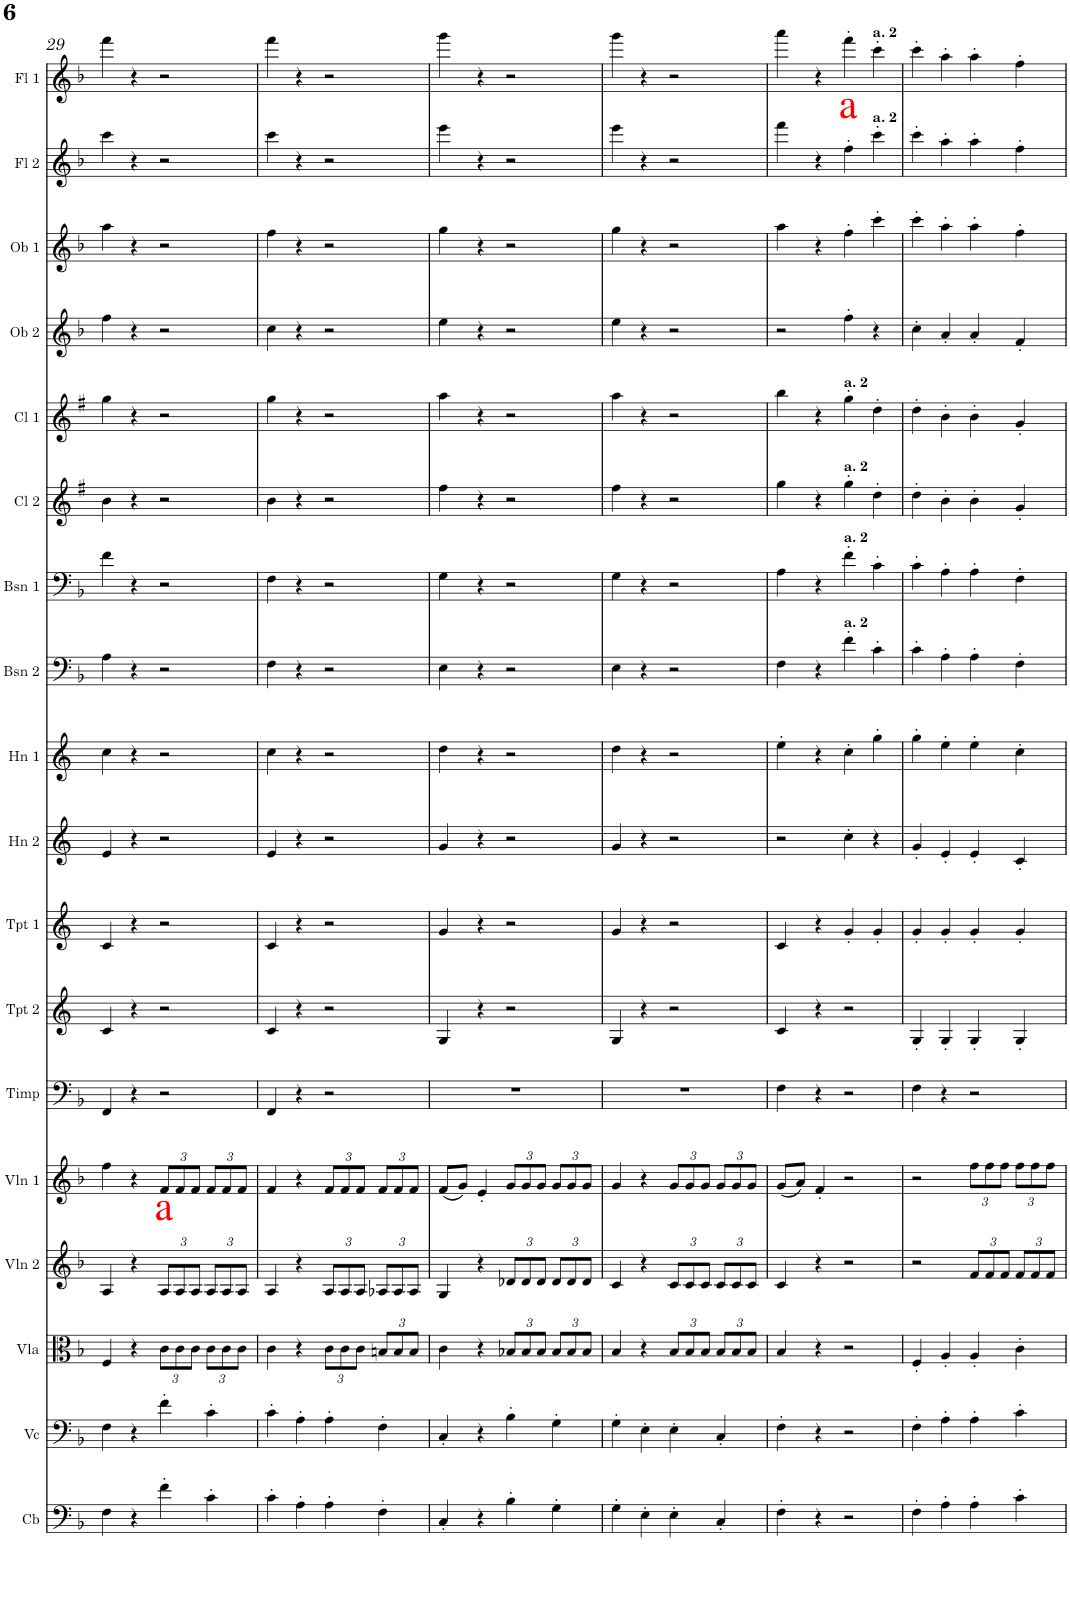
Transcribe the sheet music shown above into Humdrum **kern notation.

**kern	**kern	**kern	**kern	**kern	**text	**kern	**kern	**kern	**kern	**kern	**kern	**kern	**kern	**kern	**kern	**kern	**kern	**kern	**text
*part18	*part17	*part16	*part15	*part14	*part14	*part13	*part12	*part11	*part10	*part9	*part8	*part7	*part6	*part5	*part4	*part3	*part2	*part1	*part1
*staff18	*staff17	*staff16	*staff15	*staff14	*staff14	*staff13	*staff12	*staff11	*staff10	*staff9	*staff8	*staff7	*staff6	*staff5	*staff4	*staff3	*staff2	*staff1	*staff1
*I"Contrabass	*I"Violoncello	*I"Viola	*I"Violin 2	*I"Violin 1	*	*I"Timpani	*I"F Trumpet 2	*I"F Trumpet 1	*I"F Horn 2	*I"F Horn 1	*I"Bassoon 2	*I"Bassoon 1	*I"Bb Clarinet 2	*I"Bb Clarinet 1	*I"Oboe 2	*I"Oboe 1	*I"Flute 2	*I"Flute 1	*
*I'Cb	*I'Vc	*I'Vla	*I'Vln 2	*I'Vln 1	*	*I'Timp	*I'Tpt 2	*I'Tpt 1	*I'Hn 2	*I'Hn 1	*I'Bsn 2	*I'Bsn 1	*I'Cl 2	*I'Cl 1	*I'Ob 2	*I'Ob 1	*I'Fl 2	*I'Fl 1	*
!!LO:PB:g=z
*clefF4	*clefF4	*clefC3	*clefG2	*clefG2	*	*clefF4	*clefG2	*clefG2	*clefG2	*clefG2	*clefF4	*clefF4	*clefG2	*clefG2	*clefG2	*clefG2	*clefG2	*clefG2	*
*Trd7c12	*	*	*	*	*	*	*Trd-3c-5	*Trd-3c-5	*Trd4c7	*Trd4c7	*	*	*Trd1c2	*Trd1c2	*	*	*	*	*
*k[b-]	*k[b-]	*k[b-]	*k[b-]	*k[b-]	*	*k[b-]	*k[]	*k[]	*k[]	*k[]	*k[b-]	*k[b-]	*k[f#]	*k[f#]	*k[b-]	*k[b-]	*k[b-]	*k[b-]	*
*M2/2	*M2/2	*M2/2	*M2/2	*M2/2	*	*M2/2	*M2/2	*M2/2	*M2/2	*M2/2	*M2/2	*M2/2	*M2/2	*M2/2	*M2/2	*M2/2	*M2/2	*M2/2	*
*met(c|)	*met(c|)	*met(c|)	*met(c|)	*met(c|)	*	*met(c|)	*met(c|)	*met(c|)	*met(c|)	*met(c|)	*met(c|)	*met(c|)	*met(c|)	*met(c|)	*met(c|)	*met(c|)	*met(c|)	*met(c|)	*
=29	=29	=29	=29	=29	=29	=29	=29	=29	=29	=29	=29	=29	=29	=29	=29	=29	=29	=29	=29
4F\	4F\	4F/	4A/	4ff\	.	4FF/	4c/	4c/	4e/	4cc\	4A\	4f\	4b\	4gg\	4ff\	4aa\	4ccc\	4fff\	.
4r	4r	4r	4r	4r	.	4r	4r	4r	4r	4r	4r	4r	4r	4r	4r	4r	4r	4r	.
*	*	*Xbrackettup	*Xbrackettup	*Xbrackettup	*	*	*	*	*	*	*	*	*	*	*	*	*	*	*
!	!	!	!	!	!LO:LY:b:color=#FF0000	!	!	!	!	!	!	!	!	!	!	!	!	!	!
4f'\	4f'\	12c\L	12A/L	12f/L	a	2r	2r	2r	2r	2r	2r	2r	2r	2r	2r	2r	2r	2r	.
.	.	12c\	12A/	12f/	.	.	.	.	.	.	.	.	.	.	.	.	.	.	.
.	.	12c\J	12A/J	12f/J	.	.	.	.	.	.	.	.	.	.	.	.	.	.	.
4c'\	4c'\	12c\L	12A/L	12f/L	.	.	.	.	.	.	.	.	.	.	.	.	.	.	.
.	.	12c\	12A/	12f/	.	.	.	.	.	.	.	.	.	.	.	.	.	.	.
.	.	12c\J	12A/J	12f/J	.	.	.	.	.	.	.	.	.	.	.	.	.	.	.
=30	=30	=30	=30	=30	=30	=30	=30	=30	=30	=30	=30	=30	=30	=30	=30	=30	=30	=30	=30
4c'\	4c'\	4c\	4A/	4f/	.	4FF/	4c/	4c/	4e/	4cc\	4F\	4F\	4b\	4gg\	4cc\	4ff\	4ccc\	4fff\	.
4A'\	4A'\	4r	4r	4r	.	4r	4r	4r	4r	4r	4r	4r	4r	4r	4r	4r	4r	4r	.
4A'\	4A'\	12c\L	12A/L	12f/L	.	2r	2r	2r	2r	2r	2r	2r	2r	2r	2r	2r	2r	2r	.
.	.	12c\	12A/	12f/	.	.	.	.	.	.	.	.	.	.	.	.	.	.	.
.	.	12c\J	12A/J	12f/J	.	.	.	.	.	.	.	.	.	.	.	.	.	.	.
4F'\	4F'\	12Bn/L	12A-X/L	12f/L	.	.	.	.	.	.	.	.	.	.	.	.	.	.	.
.	.	12B/	12A-/	12f/	.	.	.	.	.	.	.	.	.	.	.	.	.	.	.
.	.	12B/J	12A-/J	12f/J	.	.	.	.	.	.	.	.	.	.	.	.	.	.	.
=31	=31	=31	=31	=31	=31	=31	=31	=31	=31	=31	=31	=31	=31	=31	=31	=31	=31	=31	=31
4C'/	4C'/	4c\	4G/	(8f/L	.	1r	4G/	4g/	4g/	4dd\	4E\	4G\	4ff#\	4aa\	4ee\	4gg\	4eee\	4ggg\	.
.	.	.	.	8g/J)	.	.	.	.	.	.	.	.	.	.	.	.	.	.	.
4r	4r	4r	4r	4e'/	.	.	4r	4r	4r	4r	4r	4r	4r	4r	4r	4r	4r	4r	.
4B-'\	4B-'\	12B-X/L	12d-X/L	12g/L	.	.	2r	2r	2r	2r	2r	2r	2r	2r	2r	2r	2r	2r	.
.	.	12B-/	12d-/	12g/	.	.	.	.	.	.	.	.	.	.	.	.	.	.	.
.	.	12B-/J	12d-/J	12g/J	.	.	.	.	.	.	.	.	.	.	.	.	.	.	.
4G'\	4G'\	12B-/L	12d-/L	12g/L	.	.	.	.	.	.	.	.	.	.	.	.	.	.	.
.	.	12B-/	12d-/	12g/	.	.	.	.	.	.	.	.	.	.	.	.	.	.	.
.	.	12B-/J	12d-/J	12g/J	.	.	.	.	.	.	.	.	.	.	.	.	.	.	.
=32	=32	=32	=32	=32	=32	=32	=32	=32	=32	=32	=32	=32	=32	=32	=32	=32	=32	=32	=32
4G'\	4G'\	4B-/	4c/	4g/	.	1r	4G/	4g/	4g/	4dd\	4E\	4G\	4ff#\	4aa\	4ee\	4gg\	4eee\	4ggg\	.
4E'\	4E'\	4r	4r	4r	.	.	4r	4r	4r	4r	4r	4r	4r	4r	4r	4r	4r	4r	.
4E'\	4E'\	12B-/L	12c/L	12g/L	.	.	2r	2r	2r	2r	2r	2r	2r	2r	2r	2r	2r	2r	.
.	.	12B-/	12c/	12g/	.	.	.	.	.	.	.	.	.	.	.	.	.	.	.
.	.	12B-/J	12c/J	12g/J	.	.	.	.	.	.	.	.	.	.	.	.	.	.	.
4C'/	4C'/	12B-/L	12c/L	12g/L	.	.	.	.	.	.	.	.	.	.	.	.	.	.	.
.	.	12B-/	12c/	12g/	.	.	.	.	.	.	.	.	.	.	.	.	.	.	.
.	.	12B-/J	12c/J	12g/J	.	.	.	.	.	.	.	.	.	.	.	.	.	.	.
=33	=33	=33	=33	=33	=33	=33	=33	=33	=33	=33	=33	=33	=33	=33	=33	=33	=33	=33	=33
4F'\	4F'\	4B-/	4c/	(8g/L	.	4F\	4c/	4c/	2r	4ee'\	4F\	4A\	4gg\	4bb\	2r	4aa\	4fff\	4aaa\	.
.	.	.	.	8a/J)	.	.	.	.	.	.	.	.	.	.	.	.	.	.	.
4r	4r	4r	4r	4f'/	.	4r	4r	4r	.	4r	4r	4r	4r	4r	.	4r	4r	4r	.
!	!	!	!	!	!	!	!	!	!	!	!	!	!	!LO:TX:a:B:t=a. 2	!	!	!	!	!
!	!	!	!	!	!	!	!	!	!	!	!	!	!LO:TX:a:B:t=a. 2	!	!	!	!	!	!
!	!	!	!	!	!	!	!	!	!	!	!	!LO:TX:a:B:t=a. 2	!	!	!	!	!	!	!
!	!	!	!	!	!	!	!	!	!	!	!LO:TX:a:B:t=a. 2	!	!	!	!	!	!	!	!
!	!	!	!	!	!	!	!	!	!	!	!	!	!	!	!	!	!	!	!LO:LY:b:color=#FF0000
2r	2r	2r	2r	2r	.	2r	2r	4g'/	4cc'\	4cc'\	4f'\	4f'\	4gg'\	4gg'\	4ff'\	4ff'\	4ff'\	4fff'\	a
!	!	!	!	!	!	!	!	!	!	!	!	!	!	!	!	!	!	!LO:TX:a:B:t=a. 2	!
!	!	!	!	!	!	!	!	!	!	!	!	!	!	!	!	!	!LO:TX:a:B:t=a. 2	!	!
.	.	.	.	.	.	.	.	4g'/	4r	4gg'\	4c'\	4c'\	4dd'\	4dd'\	4r	4ccc'\	4ccc'\	4ccc'\	.
=34	=34	=34	=34	=34	=34	=34	=34	=34	=34	=34	=34	=34	=34	=34	=34	=34	=34	=34	=34
4F'\	4F'\	4F'/	2r	2r	.	4F\	4G'/	4g'/	4g'/	4gg'\	4c'\	4c'\	4dd'\	4dd'\	4cc'\	4ccc'\	4ccc'\	4ccc'\	.
4A'\	4A'\	4A'/	.	.	.	4r	4G'/	4g'/	4e'/	4ee'\	4A'\	4A'\	4b'\	4b'\	4a'/	4aa'\	4aa'\	4aa'\	.
4A'\	4A'\	4A'/	12f/L	12ff\L	.	2r	4G'/	4g'/	4e'/	4ee'\	4A'\	4A'\	4b'\	4b'\	4a'/	4aa'\	4aa'\	4aa'\	.
.	.	.	12f/	12ff\	.	.	.	.	.	.	.	.	.	.	.	.	.	.	.
.	.	.	12f/J	12ff\J	.	.	.	.	.	.	.	.	.	.	.	.	.	.	.
4c'\	4c'\	4c'\	12f/L	12ff\L	.	.	4G'/	4g'/	4c'/	4cc'\	4F'\	4F'\	4g'/	4g'/	4f'/	4ff'\	4ff'\	4ff'\	.
.	.	.	12f/	12ff\	.	.	.	.	.	.	.	.	.	.	.	.	.	.	.
.	.	.	12f/J	12ff\J	.	.	.	.	.	.	.	.	.	.	.	.	.	.	.
=	=	=	=	=	=	=	=	=	=	=	=	=	=	=	=	=	=	=	=
*-	*-	*-	*-	*-	*-	*-	*-	*-	*-	*-	*-	*-	*-	*-	*-	*-	*-	*-	*-
